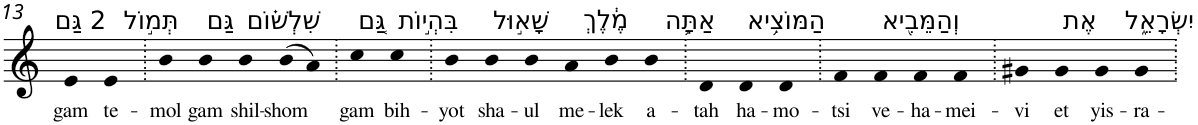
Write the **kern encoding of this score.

**kern	**text
*part1	*part1
*staff1	*staff1
*I"Piano	*
*I'Pno	*
!!LO:PB:g=z
*clefG2	*
*k[]	*
=13	=13
!LO:TX:a:t=2 גַּם	!
!	!LO:LY:b
4e	gam
!LO:TX:a:t=תְּמ֣וֹל	!
!	!LO:LY:b
4e	te-
=14.	=14.
!	!LO:LY:b
4b	-mol
!LO:TX:a:t=גַּם	!
!	!LO:LY:b
4b	gam
!LO:TX:a:t=שִׁלְשׁ֗וֹם	!
!	!LO:LY:b
4b	shil-
!	!LO:LY:b
(>8b	-shom
8a)	.
=15.	=15.
!LO:TX:a:t=גַּ֚ם	!
!	!LO:LY:b
4cc	gam
!LO:TX:a:t=בִּהְי֣וֹת	!
!	!LO:LY:b
4cc	bih-
=16.	=16.
!	!LO:LY:b
4b	-yot
!LO:TX:a:t=שָׁא֣וּל	!
!	!LO:LY:b
4b	sha-
!	!LO:LY:b
4b	-ul
!LO:TX:a:t=מֶ֔לֶךְ	!
!	!LO:LY:b
4a	me-
!	!LO:LY:b
4b	-lek
!LO:TX:a:t=אַתָּ֛ה	!
!	!LO:LY:b
4b	a-
=17.	=17.
!	!LO:LY:b
4d	-tah
!LO:TX:a:t=הַמּוֹצִ֥יא	!
!	!LO:LY:b
4d	ha-
!	!LO:LY:b
4d	-mo-
=18.	=18.
!	!LO:LY:b
4f	-tsi
!LO:TX:a:t=וְהַמֵּבִ֖יא	!
!	!LO:LY:b
4f	ve-
!	!LO:LY:b
4f	-ha-
!	!LO:LY:b
4f	-mei-
=19.	=19.
!	!LO:LY:b
4g#X	-vi
!LO:TX:a:t=אֶת	!
!	!LO:LY:b
4g#	et
!LO:TX:a:t=יִשְׂרָאֵ֑ל	!
!	!LO:LY:b
4g#	yis-
!	!LO:LY:b
4g#	-ra-
=.	=.
*-	*-
